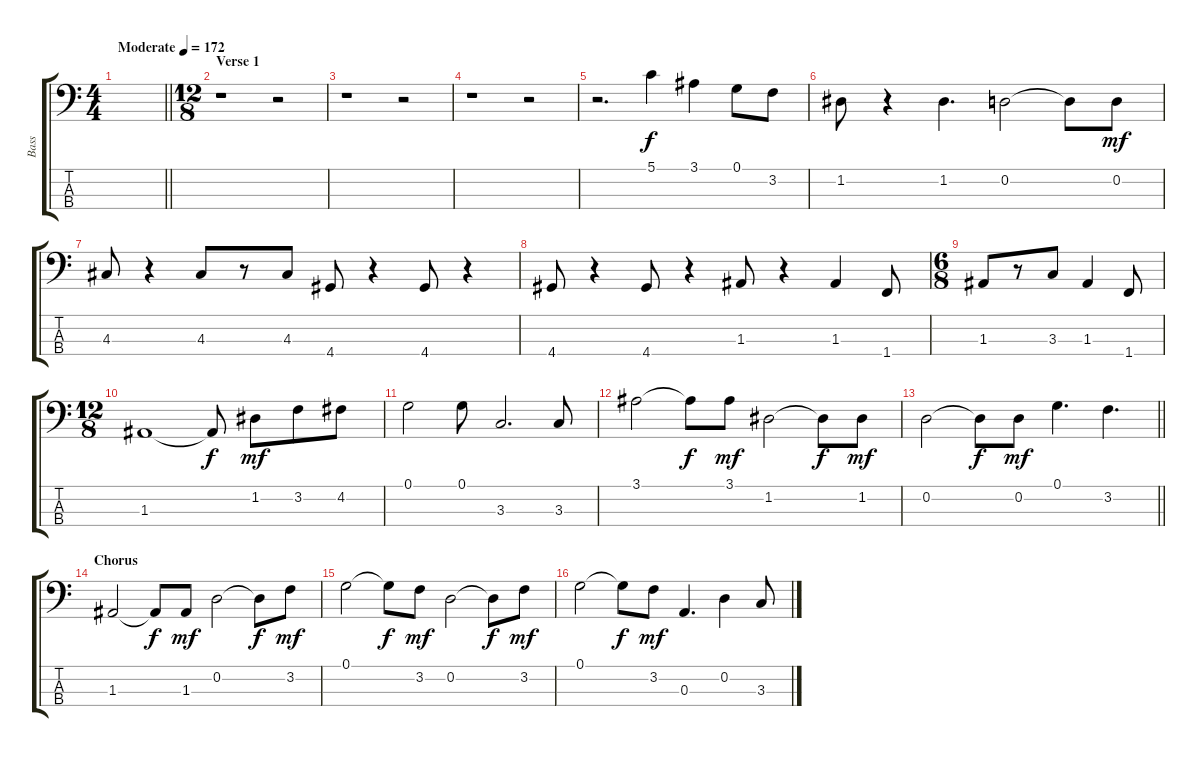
\track ("Bass" "Bass") {instrument electricbassfinger}
\staff {score tabs}
\tuning (G2 D2 A1 E1) {hide}
\ts (4 4)
\tempo (172 "Moderate")
\clef f4
\barLineRight lightlight
\ks c
|
\ts (12 8)
\section ("" "Verse 1")
r.1 r.2 |
r.1 r.2 |
r.1 r.2 |
r.2{d} 5.1.4 3.1.4 0.1.8 3.2.8 |
1.2.8 r.4 1.2.4{d} 0.2.2 0.2{t}.8{dy f} 0.2.8{dy mf} |
4.3.8 r.4 4.3.8 r.8 4.3.8 4.4.8 r.4 4.4.8 r.4 |
4.4.8 r.4 4.4.8 r.4 1.3.8 r.4 1.3.4 1.4.8 |
\ts (6 8)
1.3.8 r.8 3.3.8 1.3.4 1.4.8 |
\ts (12 8)
1.3.1 1.3{t}.8{dy f} 1.2.8{dy mf} 3.2.8 4.2.8 |
0.1.2 0.1.8 3.3.2{d} 3.3.8 |
3.1.2 3.1{t}.8{dy f} 3.1.8{dy mf} 1.2.2 1.2{t}.8{dy f} 1.2.8{dy mf} |
\barLineRight lightlight
0.2.2 0.2{t}.8{dy f} 0.2.8{dy mf} 0.1.4{d} 3.2.4{d} |
\section ("" "Chorus")
1.3.2 1.3{t}.8{dy f} 1.3.8{dy mf} 0.2.2 0.2{t}.8{dy f} 3.2.8{dy mf} |
0.1.2 0.1{t}.8{dy f} 3.2.8{dy mf} 0.2.2 0.2{t}.8{dy f} 3.2.8{dy mf} |
0.1.2 0.1{t}.8{dy f} 3.2.8{dy mf} 0.3.4{d} 0.2.4 3.3.8
